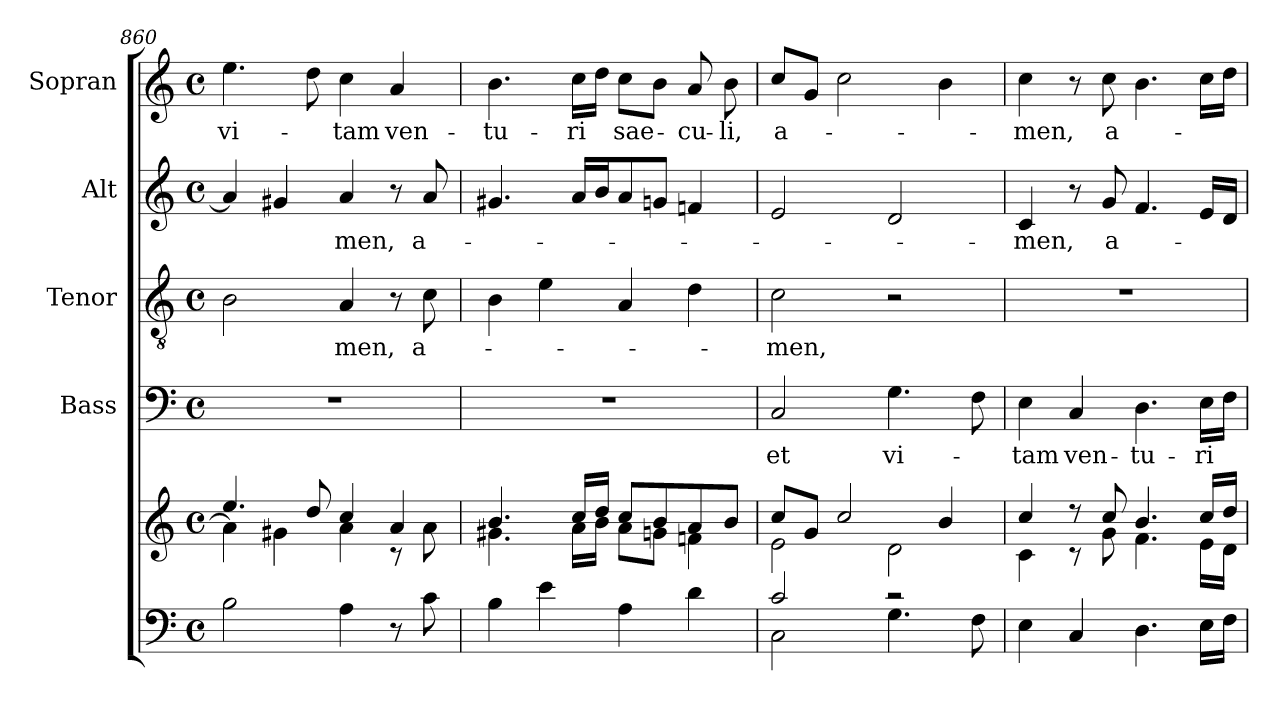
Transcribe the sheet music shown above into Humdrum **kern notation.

**kern	**kern	**kern	**text	**kern	**text	**kern	**text	**kern	**text
*part5	*part5	*part4	*part4	*part3	*part3	*part2	*part2	*part1	*part1
*staff6	*staff5	*staff4	*staff4	*staff3	*staff3	*staff2	*staff2	*staff1	*staff1
*	*	*I"Bass	*	*I"Tenor	*	*I"Alt	*	*I"Sopran	*
*	*	*I'B.	*	*I'T.	*	*I'A.	*	*I'S.	*
*clefF4	*clefG2	*clefF4	*	*clefGv2	*	*clefG2	*	*clefG2	*
*k[]	*k[]	*k[]	*	*k[]	*	*k[]	*	*k[]	*
*C:	*C:	*C:	*	*C:	*	*C:	*	*C:	*
*M4/4	*M4/4	*M4/4	*	*M4/4	*	*M4/4	*	*M4/4	*
*met(c)	*met(c)	*met(c)	*	*met(c)	*	*met(c)	*	*met(c)	*
=860	=860	=860	=860	=860	=860	=860	=860	=860	=860
*	*^	*	*	*	*	*	*	*	*
!	!	!	!	!	!	!	!	!	!	!LO:LY:b
2B\	4.ee/	4a\]	1r	.	2B\	.	4a/]	.	4.ee\	vi-
.	.	4g#X\	.	.	.	.	4g#X/	.	.	.
.	8dd/	.	.	.	.	.	.	.	8dd\	.
!	!	!	!	!	!	!LO:LY:b	!	!LO:LY:b	!	!LO:LY:b
4A\	4cc/	4a\	.	.	4A/	-men,	4a/	-men,	4cc\	-tam
!	!	!	!	!	!	!	!	!	!	!LO:LY:b
8r	4a/	8rc	.	.	8r	.	8r	.	4a/	ven-
!	!	!	!	!	!	!LO:LY:b	!	!LO:LY:b	!	!
8c\	.	8a\	.	.	8c\	a-	8a/	a-	.	.
=861	=861	=861	=861	=861	=861	=861	=861	=861	=861	=861
!	!	!	!	!	!	!	!	!	!	!LO:LY:b
4B\	4.b/	4.g#X\	1r	.	4B\	.	4.g#X/	.	4.b\	-tu-
4e\	.	.	.	.	4e\	.	.	.	.	.
!	!	!	!	!	!	!	!	!	!	!LO:LY:b
.	16cc/LL	16a\LL	.	.	.	.	16a/LL	.	16cc\LL	-ri
.	16dd/JJ	16b\JJ	.	.	.	.	16b/J	.	16dd\JJ	.
!	!	!	!	!	!	!	!	!	!	!LO:LY:b
4A\	8cc/L	8a\L	.	.	4A/	.	8a/	.	8cc\L	sae-
.	8b/	8gn\J	.	.	.	.	8gn/J	.	8b\J	.
!	!	!	!	!	!	!	!	!	!	!LO:LY:b
4d\	8a/	4fn\	.	.	4d\	.	4fn/	.	8a/	-cu-
!	!	!	!	!	!	!	!	!	!	!LO:LY:b
.	8b/J	.	.	.	.	.	.	.	8b\	-li,
!!LO:PB:g=z
=862	=862	=862	=862	=862	=862	=862	=862	=862	=862	=862
*^	*	*	*	*	*	*	*	*	*	*
!	!	!	!	!	!LO:LY:b	!	!LO:LY:b	!	!	!	!LO:LY:b
2c/	2C\	8cc/L	2e\	2C/	et	2c\	-men,	2e/	.	8cc/L	a-
.	.	8g/J	.	.	.	.	.	.	.	8g/J	.
.	.	2cc/	.	.	.	.	.	.	.	2cc\	.
!	!	!	!	!	!LO:LY:b	!	!	!	!	!	!
2rc	4.G\	.	2d\	4.G\	vi-	2r	.	2d/	.	.	.
.	.	4b/	.	.	.	.	.	.	.	4b\	.
.	8F\	.	.	8F\	.	.	.	.	.	.	.
=863	=863	=863	=863	=863	=863	=863	=863	=863	=863	=863	=863
!	!	!	!	!	!LO:LY:b	!	!	!	!LO:LY:b	!	!LO:LY:b
*v	*v	*	*	*	*	*	*	*	*	*	*
4E\	4cc/	4c\	4E\	-tam	1r	.	4c/	-men,	4cc\	-men,
!	!	!	!	!LO:LY:b	!	!	!	!	!	!
4C/	8r	8r	4C/	ven-	.	.	8r	.	8r	.
!	!	!	!	!	!	!	!	!LO:LY:b	!	!LO:LY:b
.	8cc/	8g\	.	.	.	.	8g/	a-	8cc\	a-
!	!	!	!	!LO:LY:b	!	!	!	!	!	!
4.D\	4.b/	4.f\	4.D\	-tu-	.	.	4.f/	.	4.b\	.
!	!	!	!	!LO:LY:b	!	!	!	!	!	!
16E\LL	16cc/LL	16e\LL	16E\LL	-ri	.	.	16e/LL	.	16cc\LL	.
16F\JJ	16dd/JJ	16d\JJ	16F\JJ	.	.	.	16d/JJ	.	16dd\JJ	.
*	*v	*v	*	*	*	*	*	*	*	*
=	=	=	=	=	=	=	=	=	=
*-	*-	*-	*-	*-	*-	*-	*-	*-	*-
